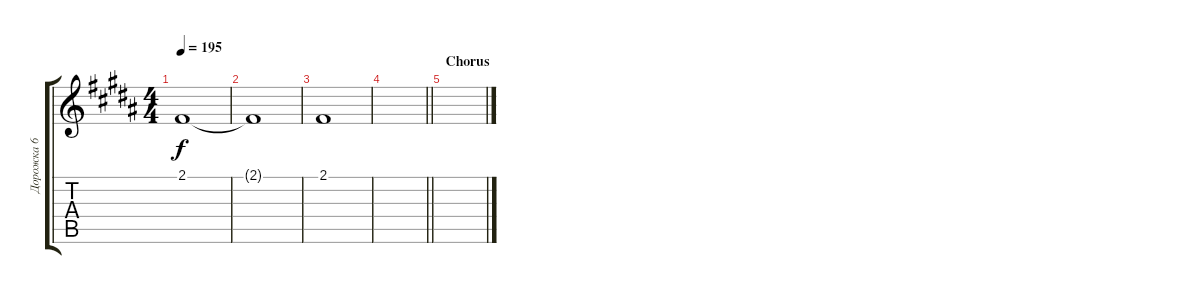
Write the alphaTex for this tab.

\track ("Дорожка 6" "Дорожка 6") {instrument clarinet}
\staff {score tabs}
\tuning (E4 B3 G3 D3 A2 E2) {hide}
\ts (4 4)
\tempo 195
\clef g2
\ks b
2.1.1{dy f} |
2.1{t}.1 |
2.1.1 |
\barLineRight lightlight
|
\section ("" "Chorus")
